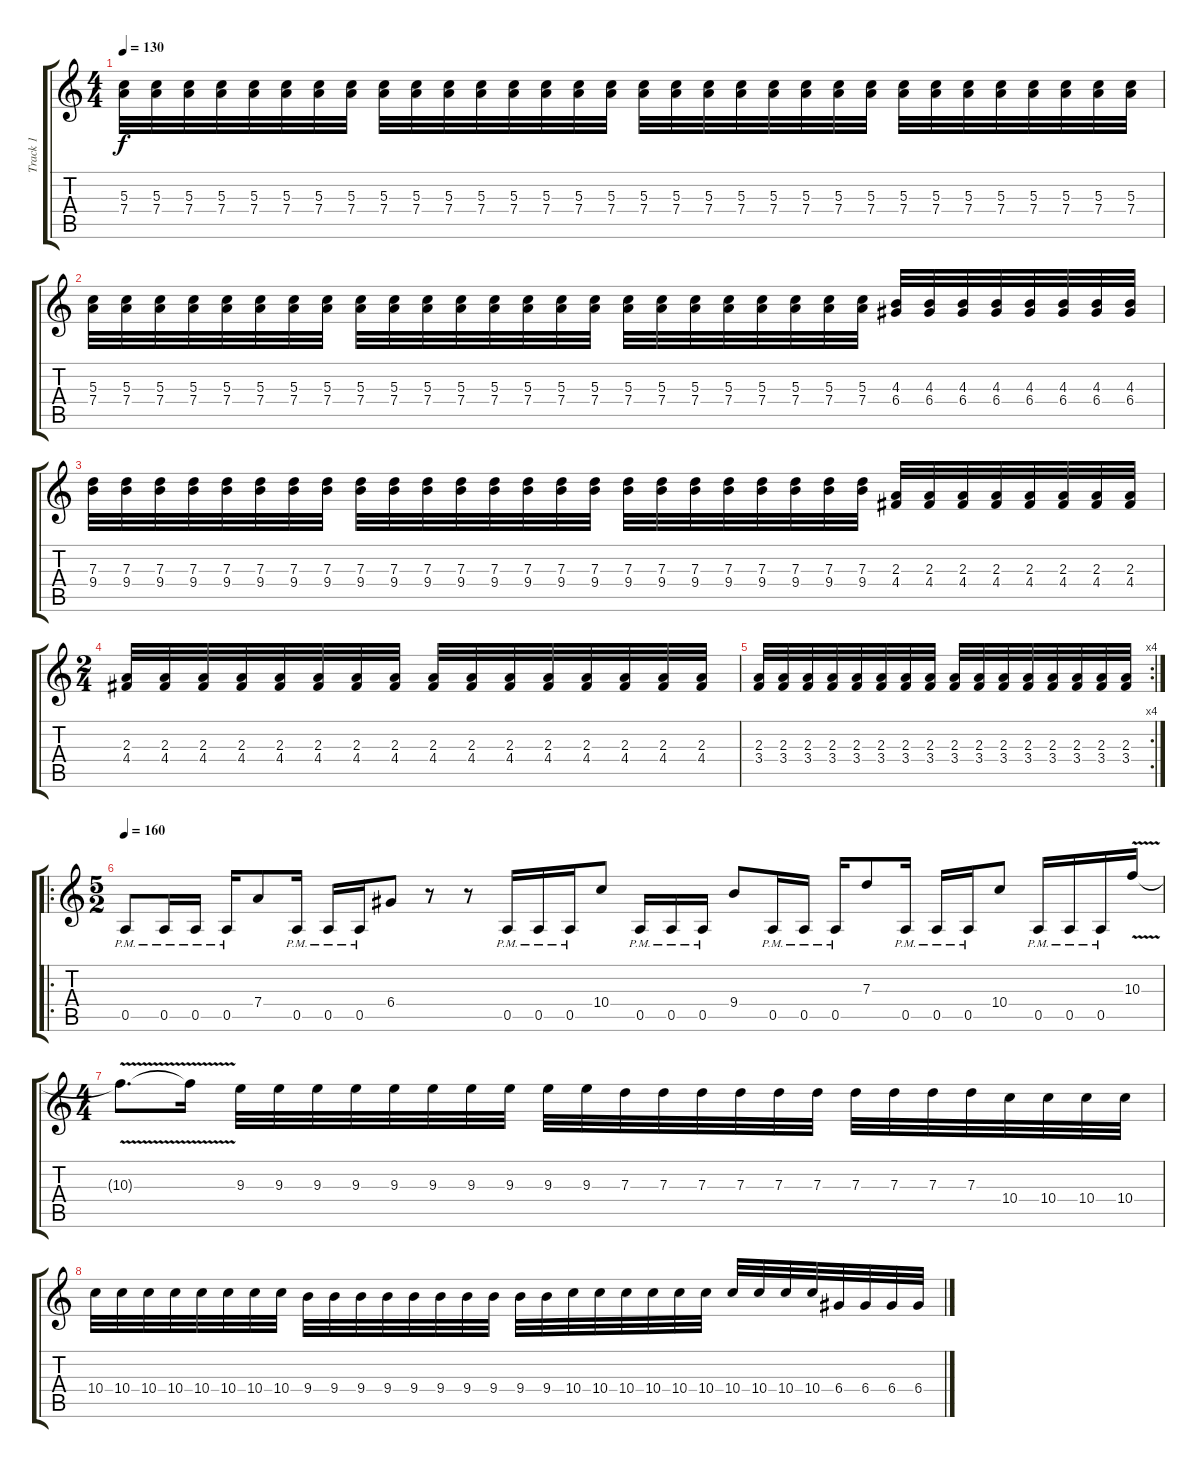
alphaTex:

\track ("Track 1" "Track 1") {instrument distortionguitar}
\staff {score tabs}
\tuning (E4 B3 G3 D3 A2 E2) {hide}
\ts (4 4)
\tempo 130
\clef g2
\ks c
(5.3 7.4).32{dy f} (5.3 7.4).32 (5.3 7.4).32 (5.3 7.4).32 (5.3 7.4).32 (5.3 7.4).32 (5.3 7.4).32 (5.3 7.4).32 (5.3 7.4).32 (5.3 7.4).32 (5.3 7.4).32 (5.3 7.4).32 (5.3 7.4).32 (5.3 7.4).32 (5.3 7.4).32 (5.3 7.4).32 (5.3 7.4).32 (5.3 7.4).32 (5.3 7.4).32 (5.3 7.4).32 (5.3 7.4).32 (5.3 7.4).32 (5.3 7.4).32 (5.3 7.4).32 (5.3 7.4).32 (5.3 7.4).32 (5.3 7.4).32 (5.3 7.4).32 (5.3 7.4).32 (5.3 7.4).32 (5.3 7.4).32 (5.3 7.4).32 |
(5.3 7.4).32 (5.3 7.4).32 (5.3 7.4).32 (5.3 7.4).32 (5.3 7.4).32 (5.3 7.4).32 (5.3 7.4).32 (5.3 7.4).32 (5.3 7.4).32 (5.3 7.4).32 (5.3 7.4).32 (5.3 7.4).32 (5.3 7.4).32 (5.3 7.4).32 (5.3 7.4).32 (5.3 7.4).32 (5.3 7.4).32 (5.3 7.4).32 (5.3 7.4).32 (5.3 7.4).32 (5.3 7.4).32 (5.3 7.4).32 (5.3 7.4).32 (5.3 7.4).32 (4.3 6.4).32 (4.3 6.4).32 (4.3 6.4).32 (4.3 6.4).32 (4.3 6.4).32 (4.3 6.4).32 (4.3 6.4).32 (4.3 6.4).32 |
(7.3 9.4).32 (7.3 9.4).32 (7.3 9.4).32 (7.3 9.4).32 (7.3 9.4).32 (7.3 9.4).32 (7.3 9.4).32 (7.3 9.4).32 (7.3 9.4).32 (7.3 9.4).32 (7.3 9.4).32 (7.3 9.4).32 (7.3 9.4).32 (7.3 9.4).32 (7.3 9.4).32 (7.3 9.4).32 (7.3 9.4).32 (7.3 9.4).32 (7.3 9.4).32 (7.3 9.4).32 (7.3 9.4).32 (7.3 9.4).32 (7.3 9.4).32 (7.3 9.4).32 (2.3 4.4).32 (2.3 4.4).32 (2.3 4.4).32 (2.3 4.4).32 (2.3 4.4).32 (2.3 4.4).32 (2.3 4.4).32 (2.3 4.4).32 |
\ts (2 4)
(2.3 4.4).32 (2.3 4.4).32 (2.3 4.4).32 (2.3 4.4).32 (2.3 4.4).32 (2.3 4.4).32 (2.3 4.4).32 (2.3 4.4).32 (2.3 4.4).32 (2.3 4.4).32 (2.3 4.4).32 (2.3 4.4).32 (2.3 4.4).32 (2.3 4.4).32 (2.3 4.4).32 (2.3 4.4).32 |
\rc 4
(2.3 3.4).32 (2.3 3.4).32 (2.3 3.4).32 (2.3 3.4).32 (2.3 3.4).32 (2.3 3.4).32 (2.3 3.4).32 (2.3 3.4).32 (2.3 3.4).32 (2.3 3.4).32 (2.3 3.4).32 (2.3 3.4).32 (2.3 3.4).32 (2.3 3.4).32 (2.3 3.4).32 (2.3 3.4).32 |
\ro
\ts (5 2)
\tempo 160
0.5{pm}.8 0.5{pm}.16 0.5{pm}.16 0.5{pm}.16 7.4.8 0.5{pm}.16 0.5{pm}.16 0.5{pm}.16 6.4.8 r.8 r.8 0.5{pm}.16 0.5{pm}.16 0.5{pm}.16 10.4.8 0.5{pm}.16 0.5{pm}.16 0.5{pm}.16 9.4.8 0.5{pm}.16 0.5{pm}.16 0.5{pm}.16 7.3.8 0.5{pm}.16 0.5{pm}.16 0.5{pm}.16 10.4.8 0.5{pm}.16 0.5{pm}.16 0.5{pm}.16 10.3{v}.16 |
\ts (4 4)
10.3{t}.8{d} 10.3{v t}.16 9.3.32 9.3.32 9.3.32 9.3.32 9.3.32 9.3.32 9.3.32 9.3.32 9.3.32 9.3.32 7.3.32 7.3.32 7.3.32 7.3.32 7.3.32 7.3.32 7.3.32 7.3.32 7.3.32 7.3.32 10.4.32 10.4.32 10.4.32 10.4.32 |
10.4.32 10.4.32 10.4.32 10.4.32 10.4.32 10.4.32 10.4.32 10.4.32 9.4.32 9.4.32 9.4.32 9.4.32 9.4.32 9.4.32 9.4.32 9.4.32 9.4.32 9.4.32 10.4.32 10.4.32 10.4.32 10.4.32 10.4.32 10.4.32 10.4.32 10.4.32 10.4.32 10.4.32 6.4.32 6.4.32 6.4.32 6.4.32
